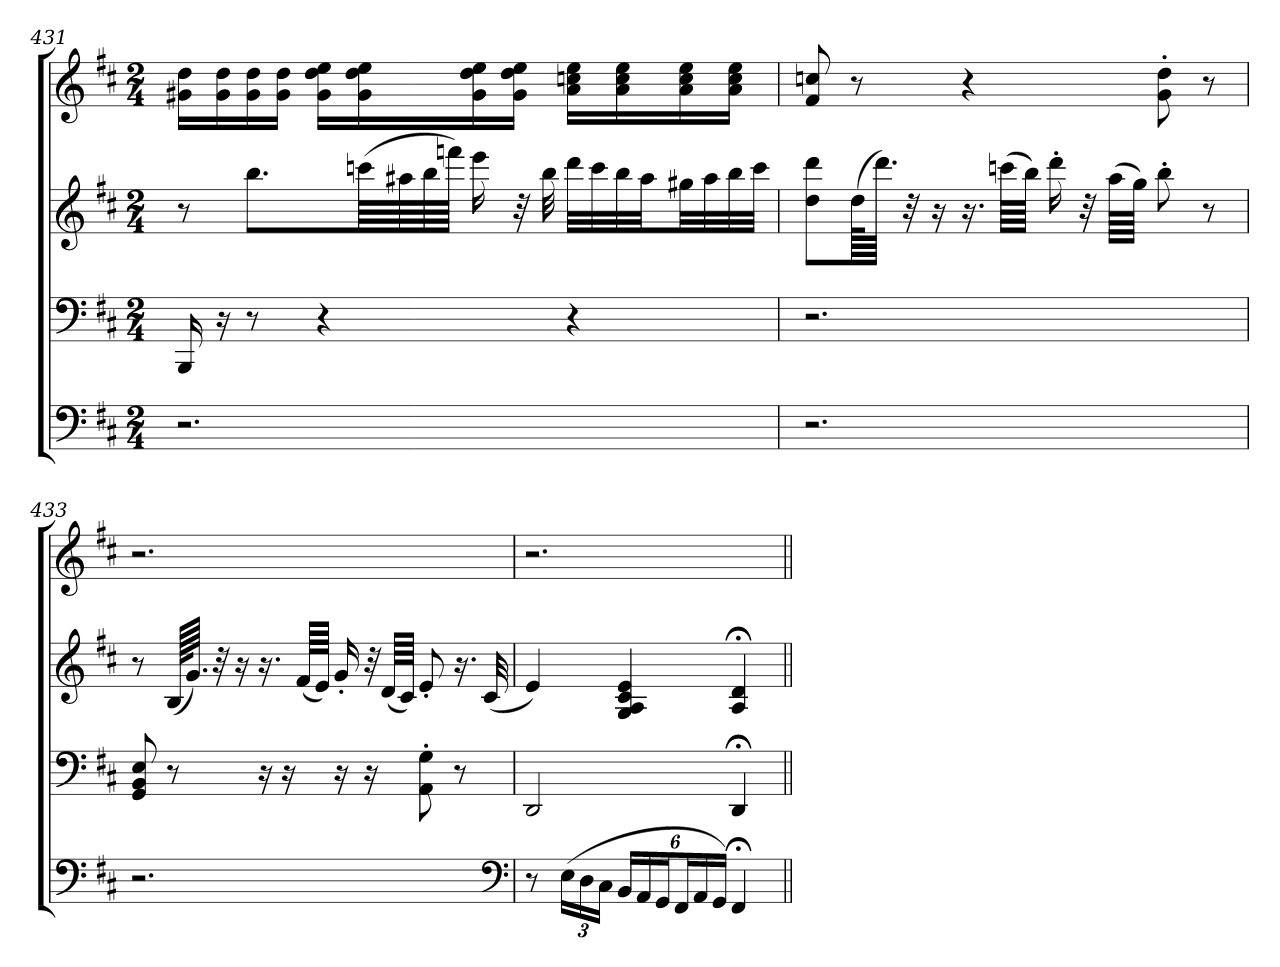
**kern	**kern	**kern	**kern
*part4	*part3	*part2	*part1
*staff4	*staff3	*staff2	*staff1
*clefF4	*clefF4	*clefG2	*clefG2
*k[f#c#]	*k[f#c#]	*k[f#c#]	*k[f#c#]
*D:	*D:	*D:	*D:
*M2/4	*M2/4	*M2/4	*M2/4
=431	=431	=431	=431
2.r	16BBB	8r	16g#X 16ddLL
.	16r	.	16g# 16dd
.	8r	8.bbL	16g# 16dd
.	.	.	16g# 16ddJJ
.	4r	.	16g# 16dd 16eeLL
.	.	(64cccnLLL	16g# 16dd 16ee
.	.	64aa#X	.
.	.	64bb	.
.	.	64fffnJJJJ)	.
.	.	16eee	16g# 16dd 16ee
.	.	32r	16g# 16dd 16eeJJ
.	.	32bb	.
.	4r	32dddLLL	16a 16ccn 16eeLL
.	.	32ccc	.
.	.	32bb	16a 16cc 16ee
.	.	32aa#JJ	.
.	.	32gg#XLL	16a 16cc 16ee
.	.	32aa#	.
.	.	32bb	16a 16cc 16eeJJ
.	.	32cccJJJ	.
=432	=432	=432	=432
2.r	2.r	8dd 8dddL	8f# 8ccn
.	.	(128ddKLLL	8r
.	.	64.dddJJJJ)	.
.	.	32r	.
.	.	16r	.
.	.	16.r	4r
.	.	(64cccnLLLL	.
.	.	64bbJJJJ)	.
.	.	16ddd'	.
.	.	32r	.
.	.	(64aaLLLL	.
.	.	64ggJJJJ)	.
.	.	8bb'	8g' 8dd'
.	.	8r	8r
=433	=433	=433	=433
2.r	8GG 8BB 8E	8r	2.r
.	8r	(128BKLLLL	.
.	.	64.gJJJJ)	.
.	.	32r	.
.	.	16r	.
.	16r	16.r	.
.	16r	.	.
.	.	(64f#LLLL	.
.	.	64eJJJJ)	.
.	16r	16g'	.
.	16r	32r	.
.	.	(64dLLLL	.
.	.	64c#JJJJ)	.
.	8AA' 8G'	8e'	.
.	8r	16.r	.
.	.	(32c#	.
*clefF4	*	*	*
=434	=434	=434	=434
8r	2DD	4e)	2.r
(24ELL	.	.	.
24D	.	.	.
24C#JJ	.	.	.
24BBLL	.	4G 4A 4c# 4e	.
24AA	.	.	.
24GGJ	.	.	.
24FF#L	.	.	.
24AA	.	.	.
24GGJJ)	.	.	.
4FF#;<	4DD;<	4A;< 4d;<	.
=||	=||	=||	=||
*-	*-	*-	*-
